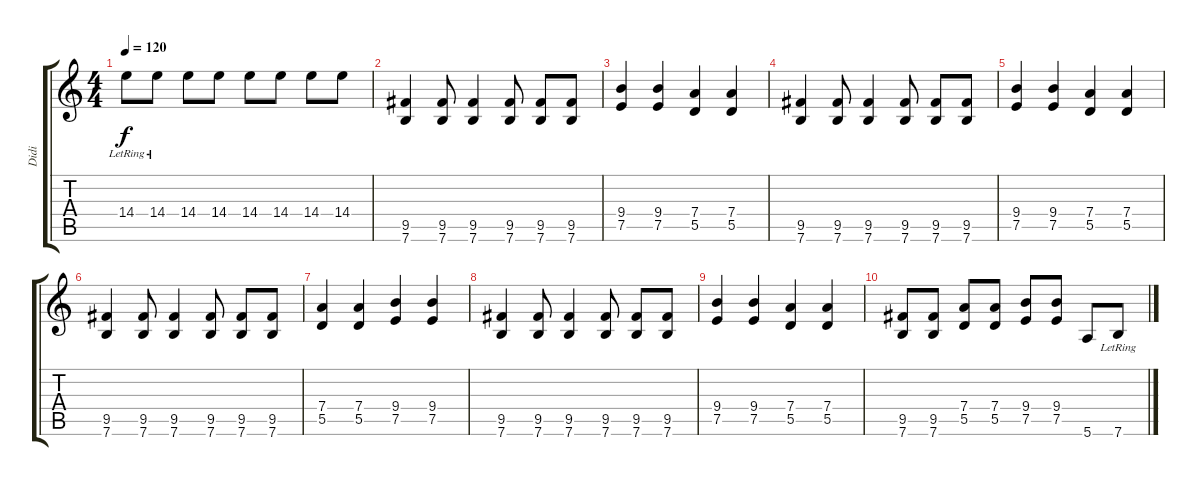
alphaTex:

\track ("Didi" "Didi") {instrument distortionguitar}
\staff {score tabs}
\tuning (E4 B3 G3 D3 A2 E2) {hide}
\ts (4 4)
\tempo 120
\clef g2
\ks c
14.4{lr}.8{dy f} 14.4{lr}.8 14.4.8 14.4.8 14.4.8 14.4.8 14.4.8 14.4.8 |
(9.5 7.6).4 (9.5 7.6).8 (9.5 7.6).4 (9.5 7.6).8 (9.5 7.6).8 (9.5 7.6).8 |
(9.4 7.5).4 (9.4 7.5).4 (7.4 5.5).4 (7.4 5.5).4 |
(9.5 7.6).4 (9.5 7.6).8 (9.5 7.6).4 (9.5 7.6).8 (9.5 7.6).8 (9.5 7.6).8 |
(9.4 7.5).4 (9.4 7.5).4 (7.4 5.5).4 (7.4 5.5).4 |
(9.5 7.6).4 (9.5 7.6).8 (9.5 7.6).4 (9.5 7.6).8 (9.5 7.6).8 (9.5 7.6).8 |
(7.4 5.5).4 (7.4 5.5).4 (9.4 7.5).4 (9.4 7.5).4 |
(9.5 7.6).4 (9.5 7.6).8 (9.5 7.6).4 (9.5 7.6).8 (9.5 7.6).8 (9.5 7.6).8 |
(9.4 7.5).4 (9.4 7.5).4 (7.4 5.5).4 (7.4 5.5).4 |
(9.5 7.6).8 (9.5 7.6).8 (7.4 5.5).8 (7.4 5.5).8 (9.4 7.5).8 (9.4 7.5).8 5.6.8 7.6{lr}.8
